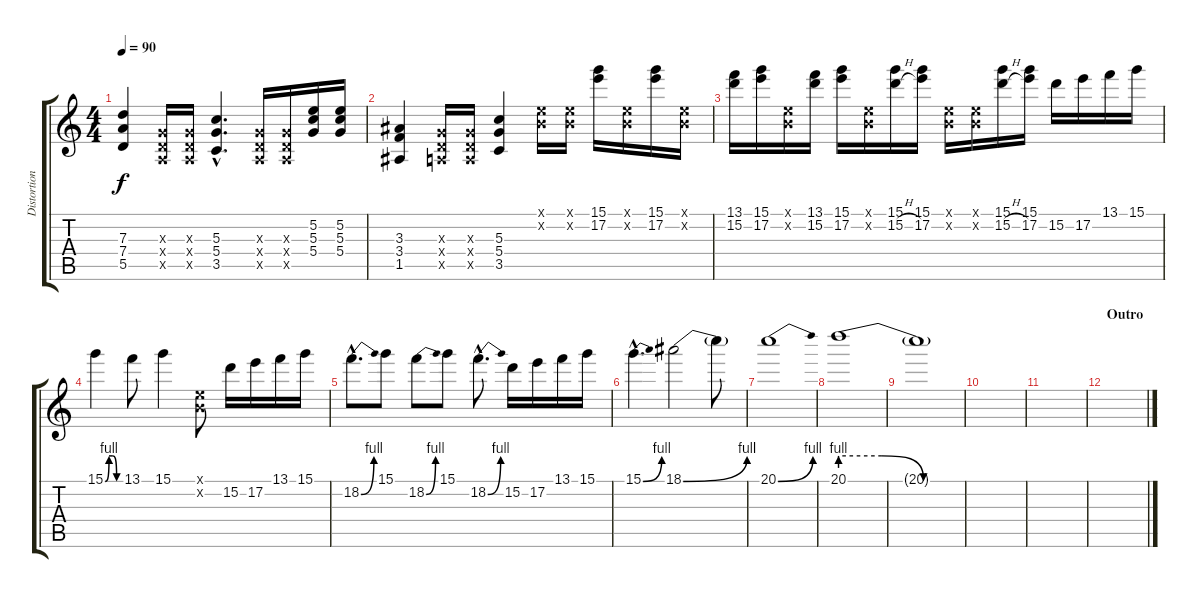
\track ("Distortion/Solo guitar (1)" "Distortion") {instrument distortionguitar}
\staff {score tabs}
\tuning (E4 B3 G3 D3 A2 E2) {hide}
\ts (4 4)
\tempo 90
\clef g2
\ks c
(7.3 7.4 5.5).4{dy f} (0.3{x} 0.4{x} 0.5{x}).16 (0.3{x} 0.4{x} 0.5{x}).16 (5.3{hac} 5.4{hac} 3.5{hac}).4{d} (0.3{x} 0.4{x} 0.5{x}).16 (0.3{x} 0.4{x} 0.5{x}).16 (5.2 5.3 5.4).16 (5.2 5.3 5.4).16 |
(3.3 3.4 1.5).4 (0.3{x} 0.4{x} 0.5{x}).16 (0.3{x} 0.4{x} 0.5{x}).16 (5.3 5.4 3.5).4 (0.1{x} 0.2{x}).16 (0.1{x} 0.2{x}).16 (15.1 17.2).16 (0.1{x} 0.2{x}).16 (15.1 17.2).16 (0.1{x} 0.2{x}).16 |
(13.1 15.2).16 (15.1 17.2).16 (0.1{x} 0.2{x}).16 (13.1 15.2).16 (15.1 17.2).16 (0.1{x} 0.2{x}).16 (15.1 15.2{h}).16 (15.1 17.2).16 (0.1{x} 0.2{x}).16 (0.1{x} 0.2{x}).16 (15.1 15.2{h}).16 (15.1 17.2).16 15.2.16 17.2.16 13.1.16 15.1.16 |
15.1{be (custom 0 0 15 4 30 4 45 0 60 0)}.4 13.1.8 15.1.4 (0.1{x} 0.2{x}).8 15.2.16 17.2.16 13.1.16 15.1.16 |
18.2{be (bend 0 0 60 4) hac}.8{d} 15.1.8 18.2{be (bend 0 0 60 4)}.8 15.1.8 18.2{be (bend 0 0 60 4) hac}.8{d} 15.2.16 17.2.16 13.1.16 15.1.16 |
15.1{be (bend 0 0 60 4) hac}.4{d} 18.1{be (bend 0 0 60 4)}.2 18.1{t}.8 |
20.1{be (bend 0 0 60 4)}.1 |
20.1{be (custom 0 4 20 4 40 0 60 0)}.1 |
20.1{t}.1 |
|
|
\section ("" "Outro")
